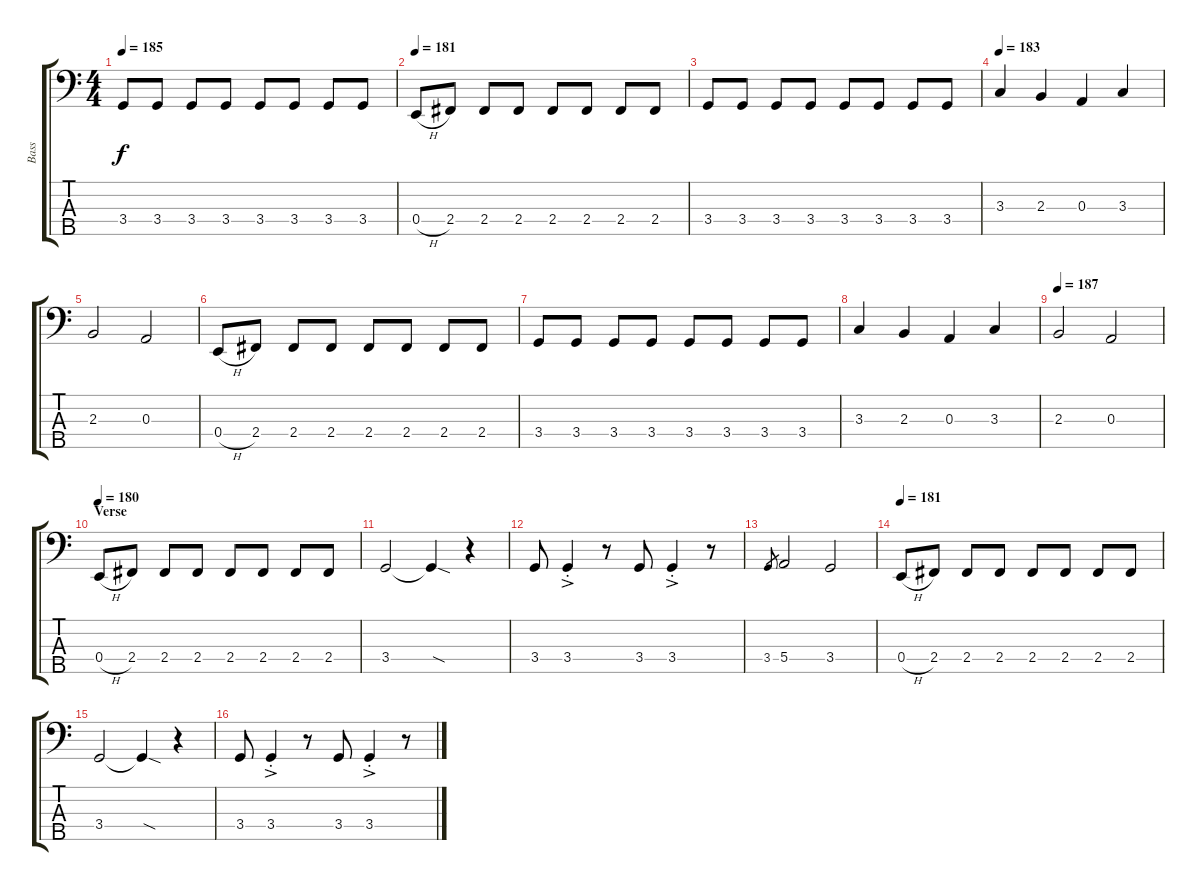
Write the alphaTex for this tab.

\track ("Bass" "Bass") {instrument electricbasspick}
\staff {score tabs}
\tuning (G2 D2 A1 E1 B0) {hide}
\ts (4 4)
\tempo 185
\clef f4
\ks c
3.4.8{dy f} 3.4.8 3.4.8 3.4.8 3.4.8 3.4.8 3.4.8 3.4.8 |
\tempo 181
0.4{h}.8 2.4.8 2.4.8 2.4.8 2.4.8 2.4.8 2.4.8 2.4.8 |
3.4.8 3.4.8 3.4.8 3.4.8 3.4.8 3.4.8 3.4.8 3.4.8 |
\tempo 183
3.3.4 2.3.4 0.3.4 3.3.4 |
2.3.2 0.3.2 |
0.4{h}.8 2.4.8 2.4.8 2.4.8 2.4.8 2.4.8 2.4.8 2.4.8 |
3.4.8 3.4.8 3.4.8 3.4.8 3.4.8 3.4.8 3.4.8 3.4.8 |
3.3.4 2.3.4 0.3.4 3.3.4 |
\tempo 187
2.3.2 0.3.2 |
\section ("" "Verse")
\tempo 180
0.4{h}.8 2.4.8 2.4.8 2.4.8 2.4.8 2.4.8 2.4.8 2.4.8 |
3.4.2 3.4{sod t}.4 r.4 |
3.4.8 3.4{ac st}.4 r.8 3.4.8 3.4{ac st}.4 r.8 |
3.4.8{gr} 5.4.2 3.4.2 |
\tempo 181
0.4{h}.8 2.4.8 2.4.8 2.4.8 2.4.8 2.4.8 2.4.8 2.4.8 |
3.4.2 3.4{sod t}.4 r.4 |
3.4.8 3.4{ac st}.4 r.8 3.4.8 3.4{ac st}.4 r.8
